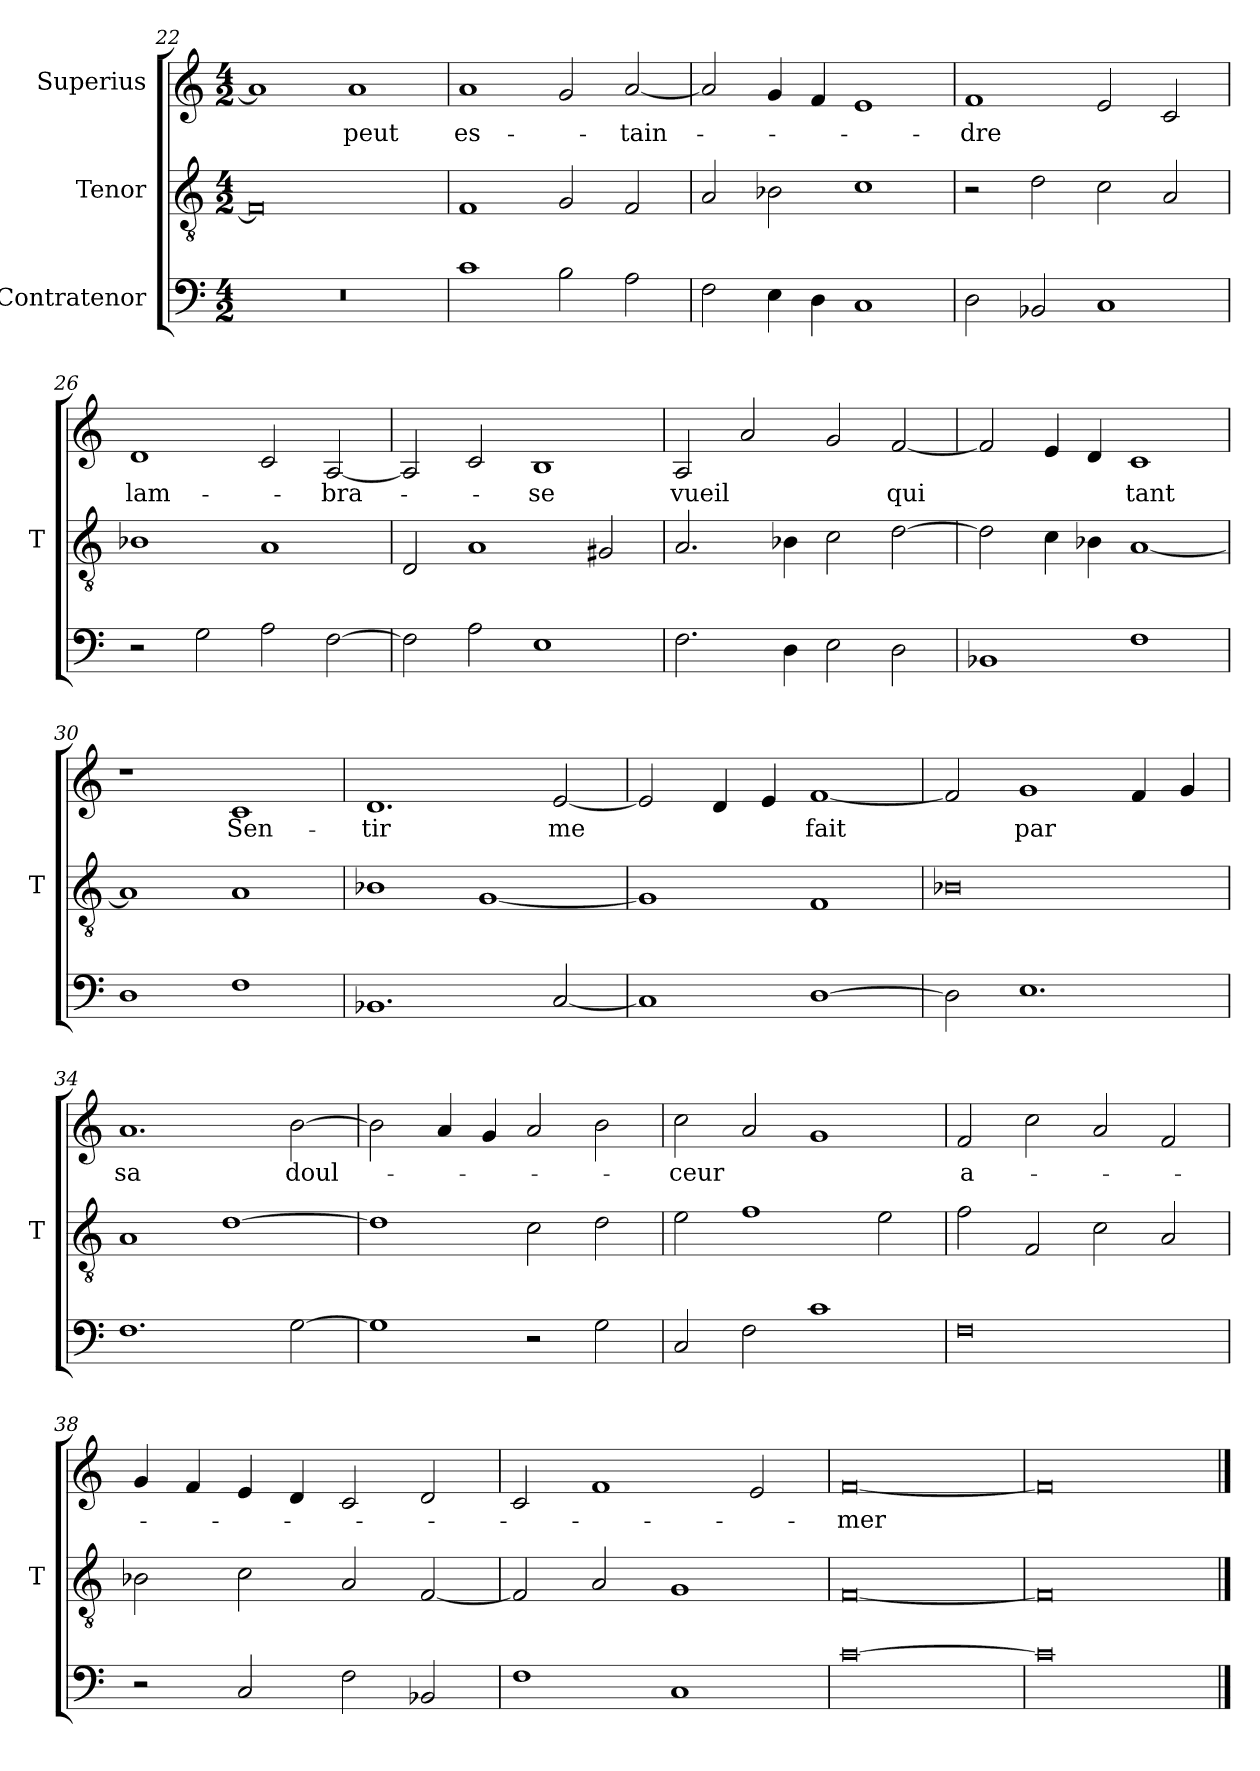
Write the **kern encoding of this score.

**kern	**kern	**kern	**text
*part3	*part2	*part1	*part1
*staff3	*staff2	*staff1	*staff1
*I"Contratenor	*I"Tenor	*I"Superius	*
*	*I'T	*	*
*clefF4	*clefGv2	*clefG2	*
*M4/2	*M4/2	*M4/2	*
=22	=22	=22	=22
0r	0F]	1a]	.
.	.	1a	-peut
=23	=23	=23	=23
1c	1F	1a	es-
2B	2G	2g	.
2A	2F	[2a	-tain-
=24	=24	=24	=24
2F	2A	2a]	.
4E	2B-X	4g	.
4D	.	4f	.
1C	1c	1e	.
=25	=25	=25	=25
2D	2r	1f	-dre
2BB-X	2d	.	.
1C	2c	2e	.
.	2A	2c	.
=26	=26	=26	=26
2r	1B-X	1d	lam-
2G	.	.	.
2A	1A	2c	.
[2F	.	[2A	-bra-
=27	=27	=27	=27
2F]	2D	2A]	.
2A	1A	2c	.
1E	.	1B	-se
.	2G#X	.	.
=28	=28	=28	=28
2.F	2.A	2A	-vueil
.	.	2a	.
4D	4B-X	.	.
2E	2c	2g	.
2D	[2d	[2f	-qui
=29	=29	=29	=29
1BB-X	2d]	2f]	.
.	4c	4e	.
.	4B-X	4d	.
1F	[1A	1c	-tant
=30	=30	=30	=30
1D	1A]	1r	.
1F	1A	1c	Sen-
=31	=31	=31	=31
1.BB-X	1B-X	1.d	-tir
.	[1G	.	.
[2C	.	[2e	-me
=32	=32	=32	=32
1C]	1G]	2e]	.
.	.	4d	.
.	.	4e	.
[1D	1F	[1f	-fait
=33	=33	=33	=33
2D]	0B-X	2f]	.
1.E	.	1g	-par
.	.	4f	.
.	.	4g	.
=34	=34	=34	=34
1.F	1A	1.a	-sa
.	[1d	.	.
[2G	.	[2b	doul-
=35	=35	=35	=35
1G]	1d]	2b]	.
.	.	4a	.
.	.	4g	.
2r	2c	2a	.
2G	2d	2b	.
=36	=36	=36	=36
2C	2e	2cc	-ceur
2F	1f	2a	.
1c	.	1g	.
.	2e	.	.
=37	=37	=37	=37
0F	2f	2f	a-
.	2F	2cc	.
.	2c	2a	.
.	2A	2f	.
=38	=38	=38	=38
2r	2B-X	4g	.
.	.	4f	.
2C	2c	4e	.
.	.	4d	.
2F	2A	2c	.
2BB-X	[2F	2d	.
=39	=39	=39	=39
1F	2F]	2c	.
.	2A	1f	.
1C	1G	.	.
.	.	2e	.
=40	=40	=40	=40
[0c	[0F	[0f	-mer
=41	=41	=41	=41
0c]	0F]	0f]	.
==	==	==	==
*-	*-	*-	*-
